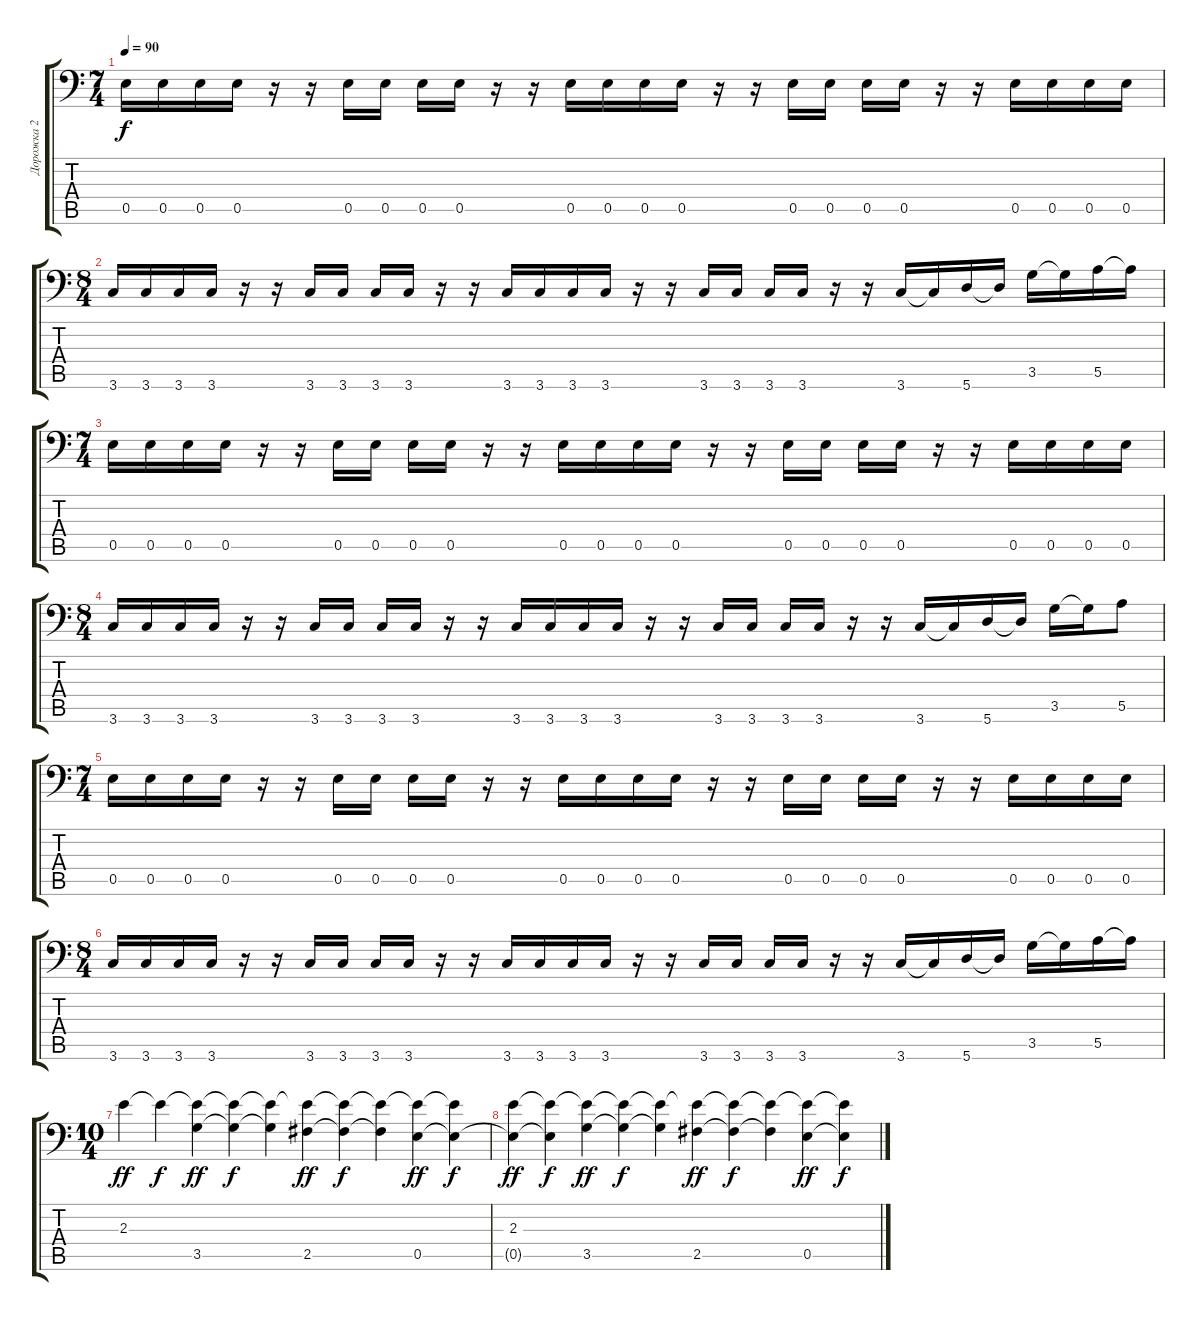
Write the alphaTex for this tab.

\track ("Дорожка 2" "Дорожка 2") {instrument acousticguitarsteel}
\staff {score tabs}
\tuning (B3 Gb3 D3 A2 E2 A1) {hide}
\ts (7 4)
\tempo 90
\clef f4
\ks c
0.5.16{dy f} 0.5.16 0.5.16 0.5.16 r.16 r.16 0.5.16 0.5.16 0.5.16 0.5.16 r.16 r.16 0.5.16 0.5.16 0.5.16 0.5.16 r.16 r.16 0.5.16 0.5.16 0.5.16 0.5.16 r.16 r.16 0.5.16 0.5.16 0.5.16 0.5.16 |
\ts (8 4)
3.6.16 3.6.16 3.6.16 3.6.16 r.16 r.16 3.6.16 3.6.16 3.6.16 3.6.16 r.16 r.16 3.6.16 3.6.16 3.6.16 3.6.16 r.16 r.16 3.6.16 3.6.16 3.6.16 3.6.16 r.16 r.16 3.6.16 3.6{t}.16 5.6.16 5.6{t}.16 3.5.16 3.5{t}.16 5.5.16 5.5{t}.16 |
\ts (7 4)
0.5.16{instrument distortionguitar} 0.5.16 0.5.16 0.5.16 r.16 r.16 0.5.16 0.5.16 0.5.16 0.5.16 r.16 r.16 0.5.16 0.5.16 0.5.16 0.5.16 r.16 r.16 0.5.16 0.5.16 0.5.16 0.5.16 r.16 r.16 0.5.16 0.5.16 0.5.16 0.5.16 |
\ts (8 4)
3.6.16 3.6.16 3.6.16 3.6.16 r.16 r.16 3.6.16 3.6.16 3.6.16 3.6.16 r.16 r.16 3.6.16 3.6.16 3.6.16 3.6.16 r.16 r.16 3.6.16 3.6.16 3.6.16 3.6.16 r.16 r.16 3.6.16 3.6{t}.16 5.6.16 5.6{t}.16 3.5.16 3.5{t}.16 5.5.8 |
\ts (7 4)
0.5.16 0.5.16 0.5.16 0.5.16 r.16 r.16 0.5.16 0.5.16 0.5.16 0.5.16 r.16 r.16 0.5.16 0.5.16 0.5.16 0.5.16 r.16 r.16 0.5.16 0.5.16 0.5.16 0.5.16 r.16 r.16 0.5.16 0.5.16 0.5.16 0.5.16 |
\ts (8 4)
3.6.16 3.6.16 3.6.16 3.6.16 r.16 r.16 3.6.16 3.6.16 3.6.16 3.6.16 r.16 r.16 3.6.16 3.6.16 3.6.16 3.6.16 r.16 r.16 3.6.16 3.6.16 3.6.16 3.6.16 r.16 r.16 3.6.16 3.6{t}.16 5.6.16 5.6{t}.16 3.5.16 3.5{t}.16 5.5.16 5.5{t}.16 |
\ts (10 4)
2.3.4{dy ff instrument electricguitarjazz} 2.3{t}.4{dy f} (2.3{t} 3.5).4{dy ff} (2.3{t} 3.5{t}).4{dy f} (2.3{t} 3.5{t}).4 (2.3{t} 2.5).4{dy ff} (2.3{t} 2.5{t}).4{dy f} (2.3{t} 2.5{t}).4 (2.3{t} 0.5).4{dy ff} (2.3{t} 0.5{t}).4{dy f} |
(2.3 0.5{t}).4{dy ff instrument electricguitarjazz} (2.3{t} 0.5{t}).4{dy f} (2.3{t} 3.5).4{dy ff} (2.3{t} 3.5{t}).4{dy f} (2.3{t} 3.5{t}).4 (2.3{t} 2.5).4{dy ff} (2.3{t} 2.5{t}).4{dy f} (2.3{t} 2.5{t}).4 (2.3{t} 0.5).4{dy ff} (2.3{t} 0.5{t}).4{dy f}
